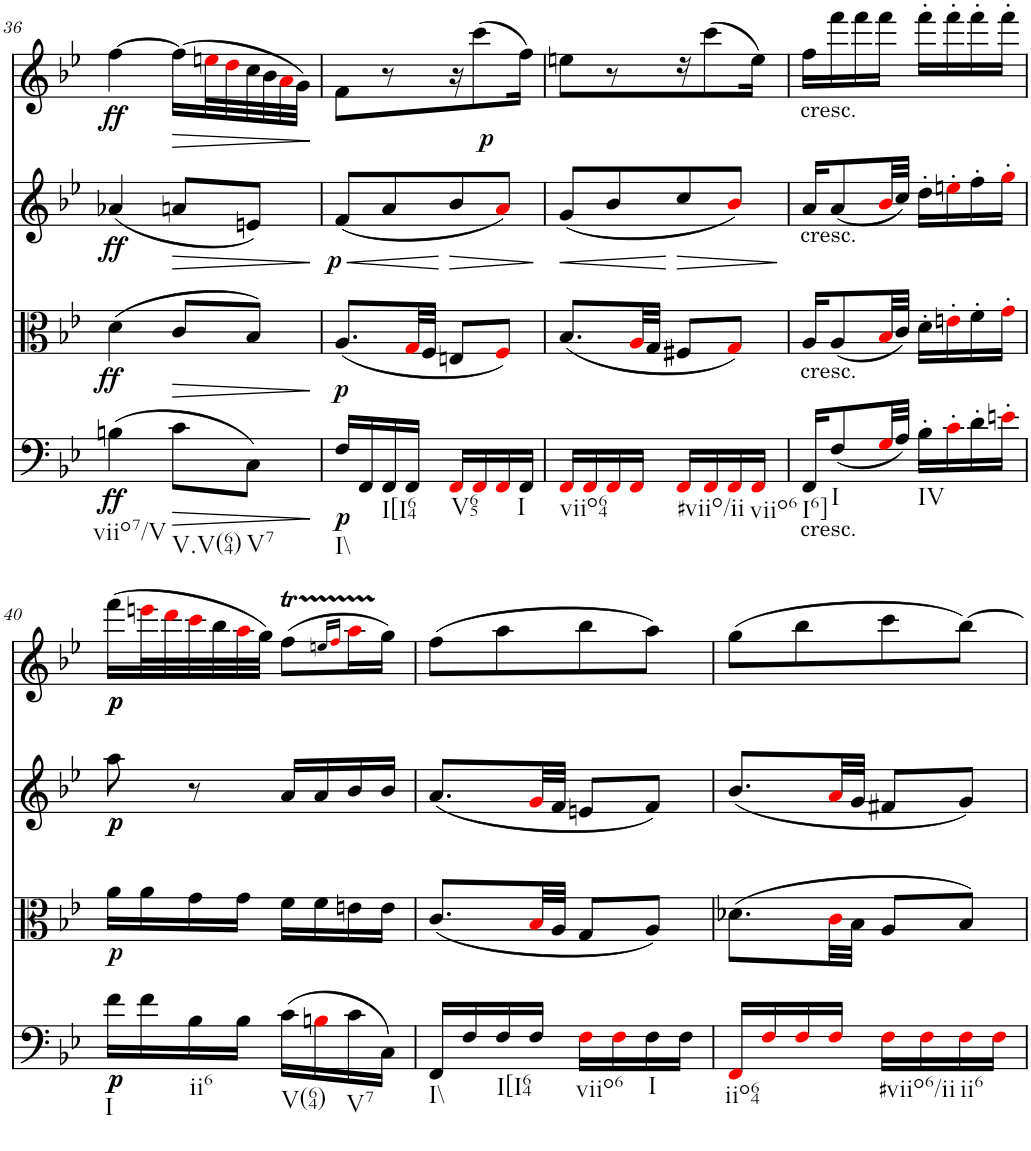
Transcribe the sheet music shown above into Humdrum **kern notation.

**kern	**dynam	**kern	**dynam	**kern	**dynam	**kern	**dynam
*part4	*part4	*part3	*part3	*part2	*part2	*part1	*part1
*staff4	*staff4	*staff3	*staff3	*staff2	*staff2	*staff1	*staff1
*I"Violoncello	*	*I"Viola	*	*I"Violin II	*	*I"Violin I	*
!!LO:PB:g=z
*clefF4	*	*clefC3	*	*clefG2	*	*clefG2	*
*k[b-e-]	*	*k[b-e-]	*	*k[b-e-]	*	*k[b-e-]	*
*M2/4	*	*M2/4	*	*M2/4	*	*M2/4	*
=36	=36	=36	=36	=36	=36	=36	=36
!LO:TX:b:t=viio7/V	!	!	!	!	!	!	!
!	!LO:DY:b	!	!LO:DY:b	!	!LO:DY:b	!	!LO:DY:b
(4Bn\	ff	(4d\	ff	(4a-X/	ff	[4ff\	ff
!LO:TX:b:t=V.V(64)	!	!	!	!	!	!	!
!	!LO:HP:b	!	!LO:HP:b	!	!LO:HP:b	!	!LO:HP:b
8c\L	>	8c/L	>	8an/L	>	(16ff\LL]	>
.	.	.	.	.	.	32eeni\L	.
.	.	.	.	.	.	32ddi\	.
!LO:TX:b:t=V7	!	!	!	!	!	!	!
8C\J)	.	8B-/J)	.	8en/J)	.	32cc\	.
.	.	.	.	.	.	32b-\	.
.	.	.	.	.	.	32ai\	.
.	.	.	.	.	.	32g\JJJ)	.
.	]	.	]	.	]	.	]
=37	=37	=37	=37	=37	=37	=37	=37
!LO:TX:b:t=I\\	!	!	!	!	!	!	!
!	!LO:DY:b	!	!LO:DY:b	!	!LO:HP:b	!	!
!	!	!	!	!	!LO:DY:n=1:b	!	!
16F/LL	p	(8.A/L	p	(8f/L	< p	8f\L	.
16FF/	.	.	.	.	.	.	.
!LO:TX:b:t=I[I64	!	!	!	!	!	!	!
16FF/	.	.	.	8a/	.	8r	.
16FF/JJ	.	32Gi/LL	.	.	.	.	.
.	.	32F/JJJ	.	.	.	.	.
!LO:TX:b:t=V65	!	!	!	!	!	!	!
!	!	!	!	!	!LO:HP:n=1:b	!	!
!	!	!	!	!	!LO:DY:n=2:a	!	!
16FFi/LL	.	8En/L	.	8b-/	[ > p	16r	.
16FFi/	.	.	.	.	.	(8ccc\	.
16FFi/	.	8Fi/J)	.	8ai/J)	.	.	.
!LO:TX:b:t=I	!	!	!	!	!	!	!
16FF/JJ	.	.	.	.	.	16ff\Jk)	.
.	.	.	.	.	]	.	.
=38	=38	=38	=38	=38	=38	=38	=38
!LO:TX:b:t=viio64	!	!	!	!	!	!	!
!	!	!	!	!	!LO:HP:b	!	!
16FFi/LL	.	(8.B-/L	.	(8g/L	<	8een\L	.
16FFi/	.	.	.	.	.	.	.
16FFi/	.	.	.	8b-/	.	8r	.
16FFi/JJ	.	32Ai/LL	.	.	.	.	.
.	.	32G/JJJ	.	.	.	.	.
!LO:TX:b:t=#viio/ii	!	!	!	!	!	!	!
!	!	!	!	!	!LO:HP:n=1:b	!	!
16FFi/LL	.	8F#X/L	.	8cc/	[ >	16r	.
16FFi/	.	.	.	.	.	(8ccc\	.
16FFi/	.	8Gi/J)	.	8b-i/J)	.	.	.
!LO:TX:b:t=viio6	!	!	!	!	!	!	!
16FFi/JJ	.	.	.	.	.	16ee\Jk)	.
.	.	.	.	.	]	.	.
=39	=39	=39	=39	=39	=39	=39	=39
!	!	!	!	!	!	!LO:TX:b:t=cresc.	!
!	!	!	!	!LO:TX:b:t=cresc.	!	!	!
!	!	!LO:TX:b:t=cresc.	!	!	!	!	!
!LO:TX:b:t=cresc.	!	!	!	!	!	!	!
!LO:TX:b:t=I6]	!	!	!	!	!	!	!
16FF/KL	.	16A/KL	.	16a/KL	.	16ff\LL	.
!LO:TX:b:t=I	!	!	!	!	!	!	!
(8F/	.	(8A/	.	(8a/	.	16fff\	.
.	.	.	.	.	.	16fff\	.
32Gi/LL	.	32B-i/LL	.	32b-i/LL	.	16fff\JJ	.
32A/JJJ)	.	32c/JJJ)	.	32cc/JJJ)	.	.	.
!LO:TX:b:t=IV	!	!	!	!	!	!	!
16B-'\LL	.	16d'\LL	.	16dd'\LL	.	16fff'\LL	.
16c'i\	.	16en'i\	.	16een'i\	.	16fff'\	.
16d'\	.	16f'\	.	16ff'\	.	16fff'\	.
16en'i\JJ	.	16g'i\JJ	.	16gg'i\JJ	.	16fff'\JJ	.
!!LO:LB:g=z
=40	=40	=40	=40	=40	=40	=40	=40
!LO:TX:b:t=I	!	!	!	!	!	!	!
!	!LO:DY:b	!	!	!	!	!	!
!	!LO:DY:n=1:b	!	!LO:DY:b	!	!LO:DY:b	!	!
!	!	!	!	!	!LO:DY:n=1:b	!	!LO:DY:b
!	!	!	!	!	!	!	!LO:DY:n=1:b
16f\LL	p p	16a\LL	p	8aa\	p p	(16fff\LL	p p
16f\	.	16a\	.	.	.	32eeeni\L	.
.	.	.	.	.	.	32dddi\	.
!LO:TX:b:t=ii6	!	!	!	!	!	!	!
16B-\	.	16g\	.	8r	.	32ccci\	.
.	.	.	.	.	.	32bb-\	.
16B-\JJ	.	16g\JJ	.	.	.	32aai\	.
.	.	.	.	.	.	32gg\JJJ)	.
!LO:TX:b:t=V(64)	!	!	!	!	!	!	!
(16c\LL	.	16f\LL	.	16a/LL	.	(8ffT\L	.
16Bni\	.	16f\	.	16a/	.	.	.
.	.	.	.	.	.	16qeen/LL	.
.	.	.	.	.	.	16qffi/JJ	.
!LO:TX:b:t=V7	!	!	!	!	!	!	!
16c\	.	16en\	.	16b-/	.	16aaTTTi\L	.
16C\JJ)	.	16e\JJ	.	16b-/JJ	.	16gg\JJ)	.
=41	=41	=41	=41	=41	=41	=41	=41
!LO:TX:b:t=I\\	!	!	!	!	!	!	!
16FF/LL	.	(8.c/L	.	(8.a/L	.	(8ff\L	.
16F/	.	.	.	.	.	.	.
!LO:TX:b:t=I[I64	!	!	!	!	!	!	!
16F/	.	.	.	.	.	8aa\	.
16F/JJ	.	32B-i/LL	.	32gi/LL	.	.	.
.	.	32A/JJJ	.	32f/JJJ	.	.	.
!LO:TX:b:t=viio6	!	!	!	!	!	!	!
16Fi\LL	.	8G/L	.	8en/L	.	8bb-\	.
16Fi\	.	.	.	.	.	.	.
!LO:TX:b:t=I	!	!	!	!	!	!	!
16F\	.	8A/J)	.	8f/J)	.	8aa\J)	.
16F\JJ	.	.	.	.	.	.	.
=42	=42	=42	=42	=42	=42	=42	=42
!LO:TX:b:t=iio64	!	!	!	!	!	!	!
16FFi/LL	.	(8.d-X\L	.	(8.b-/L	.	(8gg\L	.
16Fi/	.	.	.	.	.	.	.
16Fi/	.	.	.	.	.	8bb-\	.
16Fi/JJ	.	32ci\LL	.	32ai/LL	.	.	.
.	.	32B-\JJJ	.	32g/JJJ	.	.	.
!LO:TX:b:t=#viio6/ii	!	!	!	!	!	!	!
16Fi\LL	.	8A/L	.	8f#X/L	.	8ccc\	.
16Fi\	.	.	.	.	.	.	.
!LO:TX:b:t=ii6	!	!	!	!	!	!	!
16Fi\	.	8B-/J)	.	8g/J)	.	[8bb-\J)	.
16Fi\JJ	.	.	.	.	.	.	.
=	=	=	=	=	=	=	=
*-	*-	*-	*-	*-	*-	*-	*-
